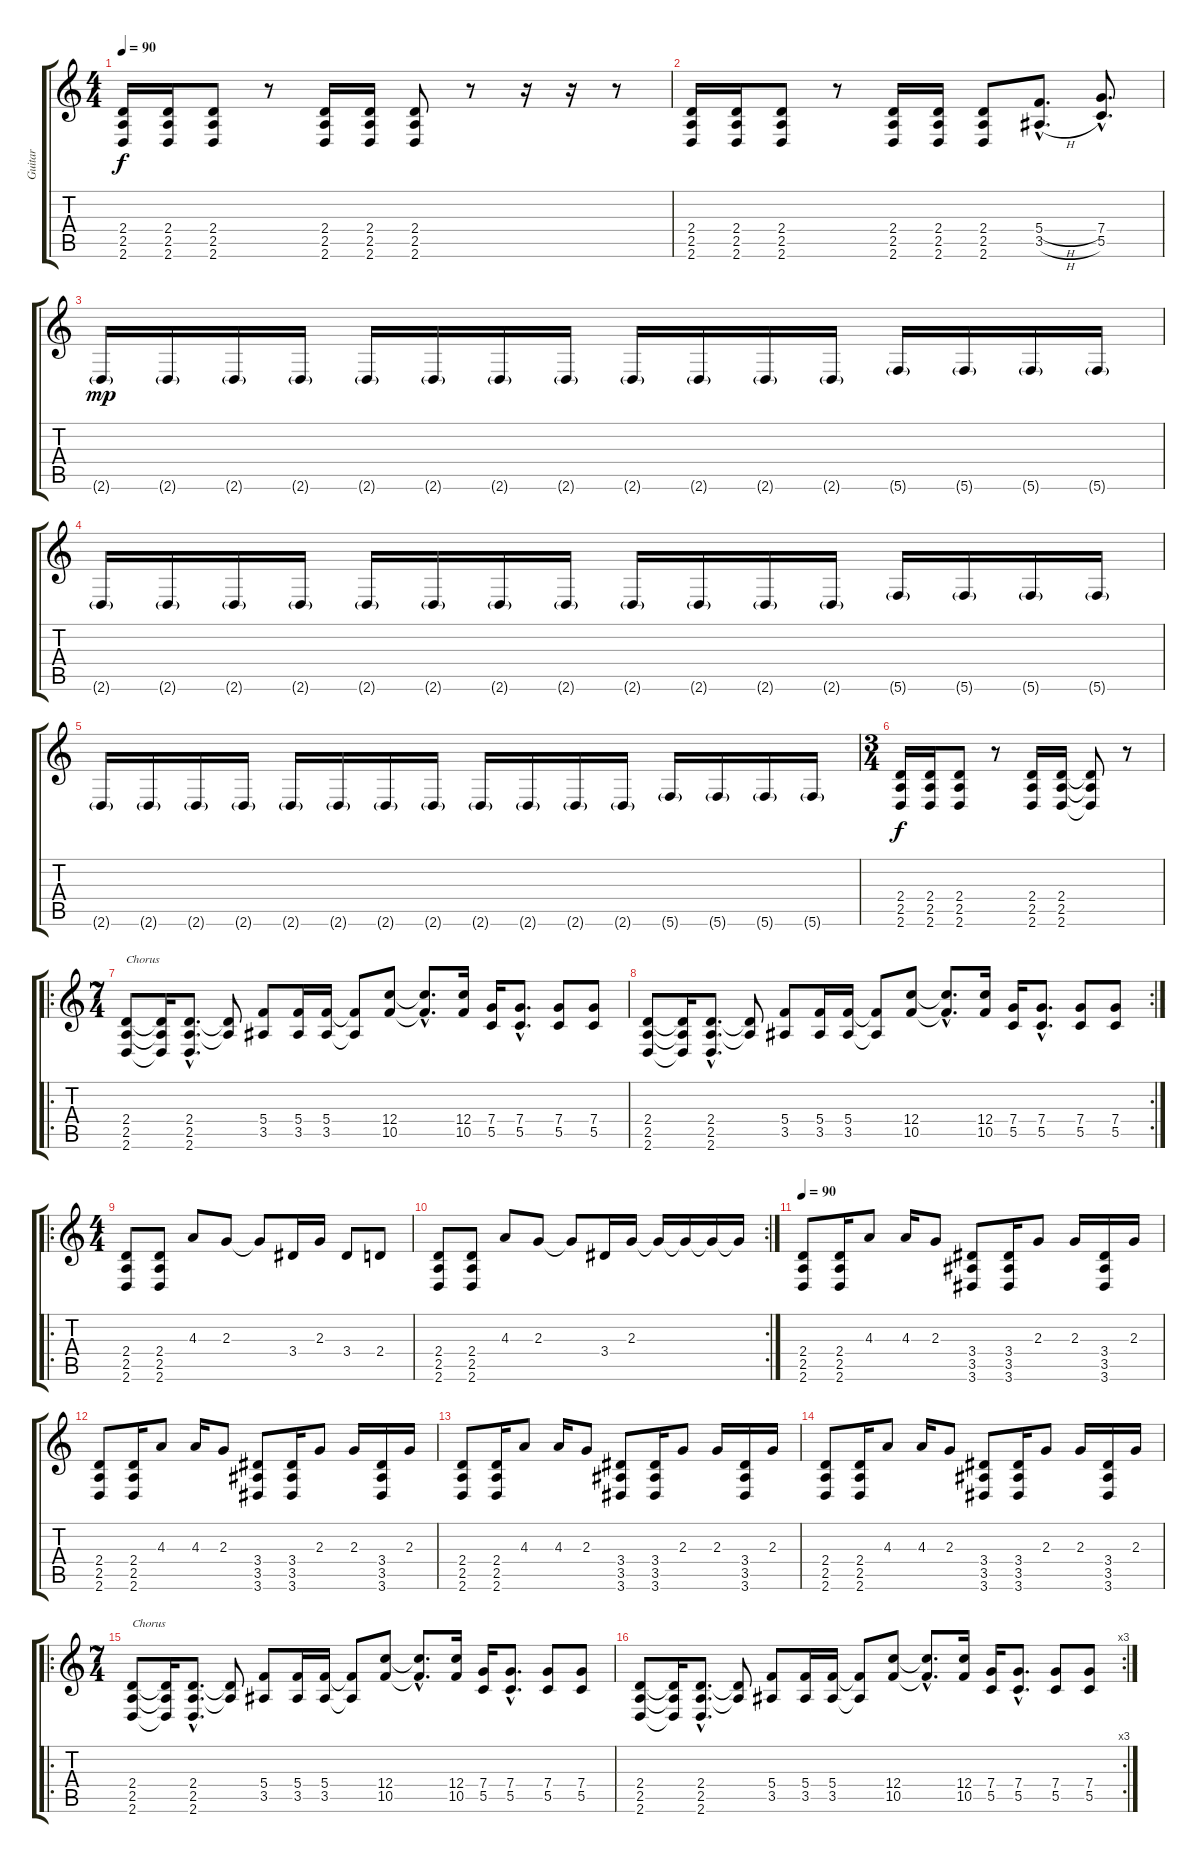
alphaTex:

\track ("Guitar " "Guitar ") {instrument distortionguitar}
\staff {score tabs}
\tuning (D4 A3 F3 C3 G2 C2) {hide}
\ts (4 4)
\tempo 90
\clef g2
\ks c
(2.4 2.5 2.6).16{dy f} (2.4 2.5 2.6).16 (2.4 2.5 2.6).8 r.8 (2.4 2.5 2.6).16 (2.4 2.5 2.6).16 (2.4 2.5 2.6).8 r.8 r.16 r.16 r.8 |
(2.4 2.5 2.6).16 (2.4 2.5 2.6).16 (2.4 2.5 2.6).8 r.8 (2.4 2.5 2.6).16 (2.4 2.5 2.6).16 (2.4 2.5 2.6).8 (5.4{h hac} 3.5{h hac}).8{d} (7.4{hac} 5.5{hac}).8{d} |
2.6{g}.16{dy mp instrument electricguitarmuted} 2.6{g}.16 2.6{g}.16 2.6{g}.16 2.6{g}.16 2.6{g}.16 2.6{g}.16 2.6{g}.16 2.6{g}.16 2.6{g}.16 2.6{g}.16 2.6{g}.16 5.6{g}.16 5.6{g}.16 5.6{g}.16 5.6{g}.16 |
2.6{g}.16 2.6{g}.16 2.6{g}.16 2.6{g}.16 2.6{g}.16 2.6{g}.16 2.6{g}.16 2.6{g}.16 2.6{g}.16 2.6{g}.16 2.6{g}.16 2.6{g}.16 5.6{g}.16 5.6{g}.16 5.6{g}.16 5.6{g}.16 |
2.6{g}.16 2.6{g}.16 2.6{g}.16 2.6{g}.16 2.6{g}.16 2.6{g}.16 2.6{g}.16 2.6{g}.16 2.6{g}.16 2.6{g}.16 2.6{g}.16 2.6{g}.16 5.6{g}.16 5.6{g}.16 5.6{g}.16 5.6{g}.16 |
\ts (3 4)
(2.4 2.5 2.6).16{dy f instrument distortionguitar} (2.4 2.5 2.6).16 (2.4 2.5 2.6).8 r.8 (2.4 2.5 2.6).16 (2.4 2.5 2.6).16 (2.4{t} 2.5{t} 2.6{t}).8 r.8 |
\ro
\ts (7 4)
(2.4 2.5 2.6).8{txt "Chorus"} (2.4{t} 2.5{t} 2.6{t}).16 (2.4{hac} 2.5{hac} 2.6{hac}).8{d} (2.4{t} 2.5{t}).8 (5.4 3.5).8 (5.4 3.5).16 (5.4 3.5).16 (5.4{t} 3.5{t}).8 (12.4 10.5).8 (12.4{hac t} 10.5{hac t}).8{d} (12.4 10.5).16 (7.4 5.5).16 (7.4{hac} 5.5{hac}).8{d} (7.4 5.5).8 (7.4 5.5).8 |
\rc 2
(2.4 2.5 2.6).8 (2.4{t} 2.5{t} 2.6{t}).16 (2.4{hac} 2.5{hac} 2.6{hac}).8{d} (2.4{t} 2.5{t}).8 (5.4 3.5).8 (5.4 3.5).16 (5.4 3.5).16 (5.4{t} 3.5{t}).8 (12.4 10.5).8 (12.4{hac t} 10.5{hac t}).8{d} (12.4 10.5).16 (7.4 5.5).16 (7.4{hac} 5.5{hac}).8{d} (7.4 5.5).8 (7.4 5.5).8 |
\ro
\ts (4 4)
(2.4 2.5 2.6).8 (2.4 2.5 2.6).8 4.3.8 2.3.8 2.3{t}.8 3.4.16 2.3.16 3.4.8 2.4.8 |
\rc 2
(2.4 2.5 2.6).8 (2.4 2.5 2.6).8 4.3.8 2.3.8 2.3{t}.8 3.4.16 2.3.16 2.3{t}.16 2.3{t}.16 2.3{t}.16 2.3{t}.16 |
\tempo 90
(2.4 2.5 2.6).8 (2.4 2.5 2.6).16 4.3.8 4.3.16 2.3.8 (3.4 3.5 3.6).8 (3.4 3.5 3.6).16 2.3.8 2.3.16 (3.4 3.5 3.6).16 2.3.16 |
(2.4 2.5 2.6).8 (2.4 2.5 2.6).16 4.3.8 4.3.16 2.3.8 (3.4 3.5 3.6).8 (3.4 3.5 3.6).16 2.3.8 2.3.16 (3.4 3.5 3.6).16 2.3.16 |
(2.4 2.5 2.6).8 (2.4 2.5 2.6).16 4.3.8 4.3.16 2.3.8 (3.4 3.5 3.6).8 (3.4 3.5 3.6).16 2.3.8 2.3.16 (3.4 3.5 3.6).16 2.3.16 |
(2.4 2.5 2.6).8 (2.4 2.5 2.6).16 4.3.8 4.3.16 2.3.8 (3.4 3.5 3.6).8 (3.4 3.5 3.6).16 2.3.8 2.3.16 (3.4 3.5 3.6).16 2.3.16 |
\ro
\ts (7 4)
(2.4 2.5 2.6).8{txt "Chorus"} (2.4{t} 2.5{t} 2.6{t}).16 (2.4{hac} 2.5{hac} 2.6{hac}).8{d} (2.4{t} 2.5{t}).8 (5.4 3.5).8 (5.4 3.5).16 (5.4 3.5).16 (5.4{t} 3.5{t}).8 (12.4 10.5).8 (12.4{hac t} 10.5{hac t}).8{d} (12.4 10.5).16 (7.4 5.5).16 (7.4{hac} 5.5{hac}).8{d} (7.4 5.5).8 (7.4 5.5).8 |
\rc 3
(2.4 2.5 2.6).8 (2.4{t} 2.5{t} 2.6{t}).16 (2.4{hac} 2.5{hac} 2.6{hac}).8{d} (2.4{t} 2.5{t}).8 (5.4 3.5).8 (5.4 3.5).16 (5.4 3.5).16 (5.4{t} 3.5{t}).8 (12.4 10.5).8 (12.4{hac t} 10.5{hac t}).8{d} (12.4 10.5).16 (7.4 5.5).16 (7.4{hac} 5.5{hac}).8{d} (7.4 5.5).8 (7.4 5.5).8
